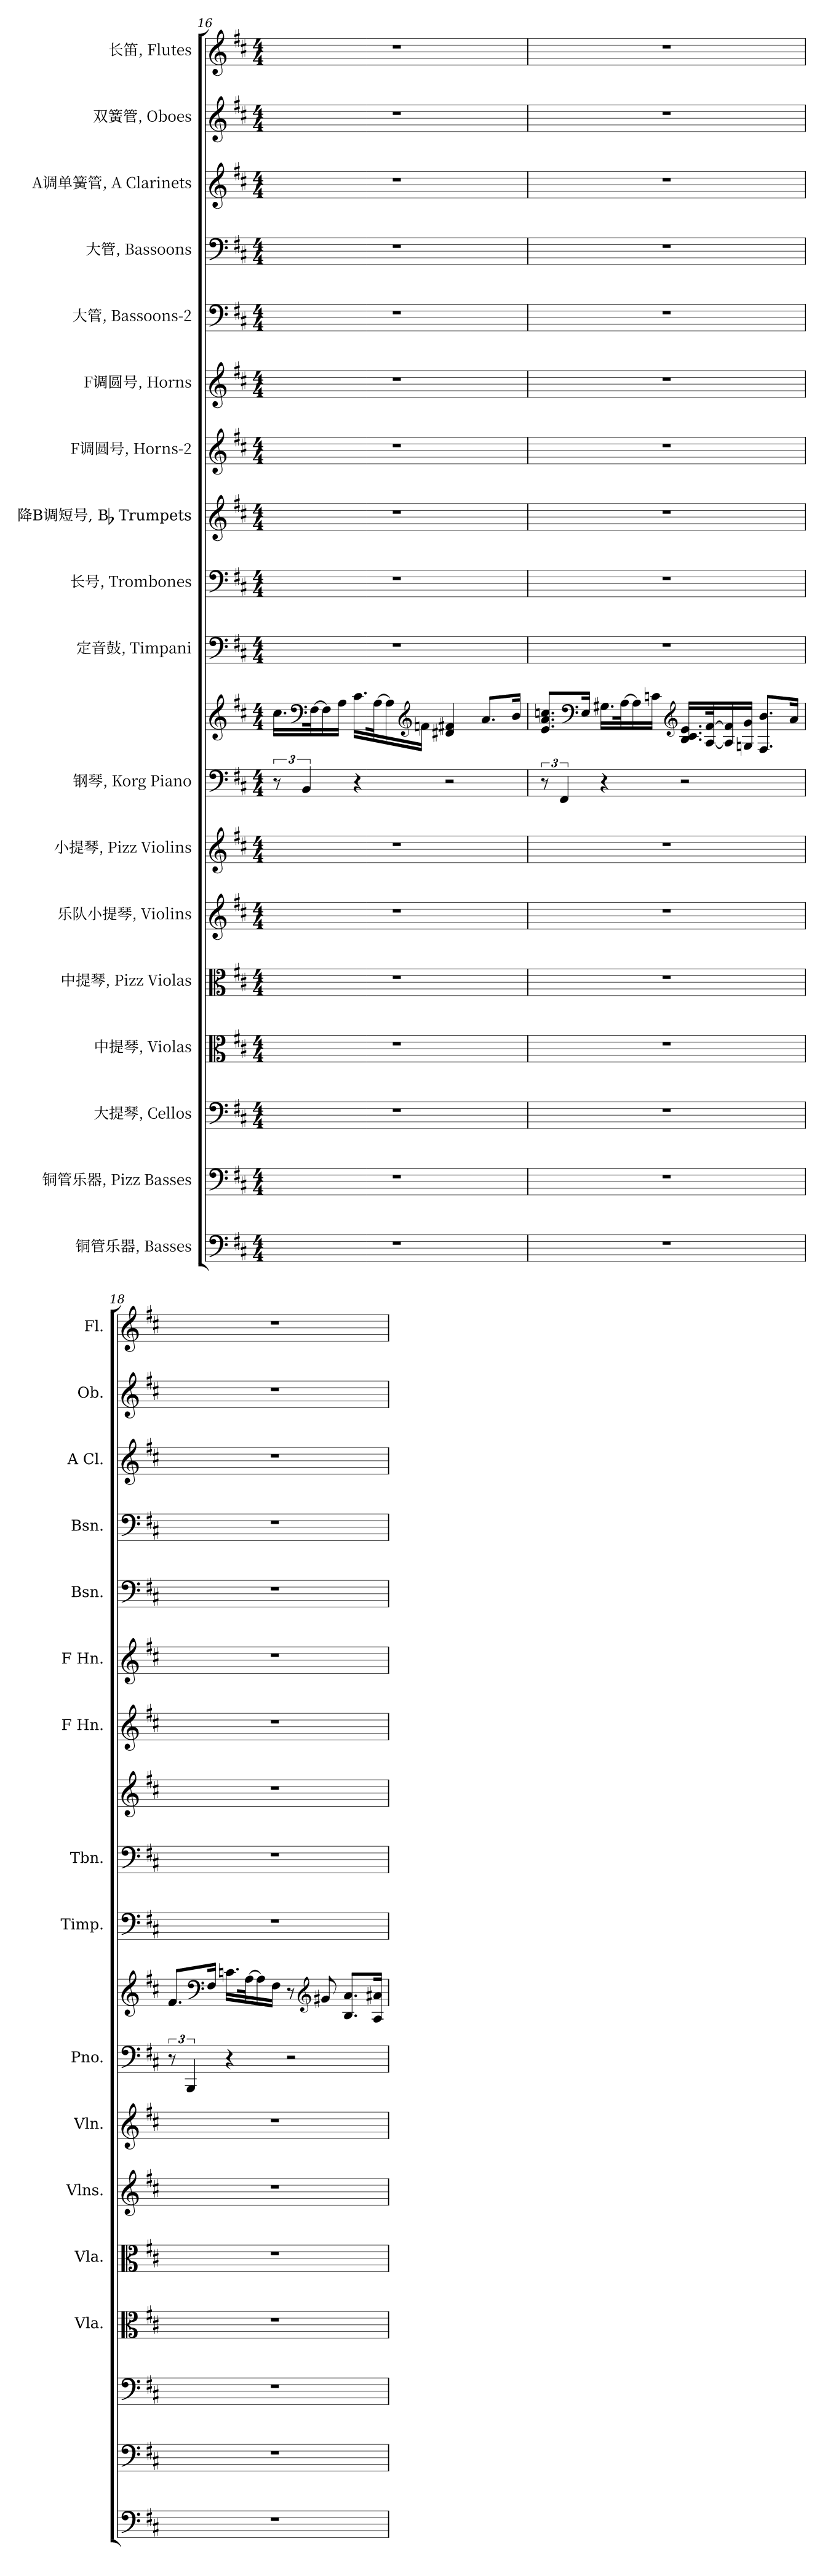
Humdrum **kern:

**kern	**kern	**kern	**kern	**kern	**kern	**kern	**kern	**kern	**kern	**kern	**kern	**kern	**kern	**kern	**kern	**kern	**kern	**kern
*part18	*part17	*part16	*part15	*part14	*part13	*part12	*part11	*part11	*part10	*part9	*part8	*part7	*part6	*part5	*part4	*part3	*part2	*part1
*staff19	*staff18	*staff17	*staff16	*staff15	*staff14	*staff13	*staff12	*staff11	*staff10	*staff9	*staff8	*staff7	*staff6	*staff5	*staff4	*staff3	*staff2	*staff1
*I"铜管乐器, Basses	*I"铜管乐器, Pizz Basses	*I"大提琴, Cellos	*I"中提琴, Violas	*I"中提琴, Pizz Violas	*I"乐队小提琴, Violins	*I"小提琴, Pizz Violins	*I"钢琴, Korg Piano	*	*I"定音鼓, Timpani	*I"长号, Trombones	*I"降B调短号, Bb Trumpets	*I"F调圆号, Horns-2	*I"F调圆号, Horns	*I"大管, Bassoons-2	*I"大管, Bassoons	*I"A调单簧管, A Clarinets	*I"双簧管, Oboes	*I"长笛, Flutes
*	*	*	*I'Vla.	*I'Vla.	*I'Vlns.	*I'Vln.	*I'Pno.	*	*I'Timp.	*I'Tbn.	*	*I'F Hn.	*I'F Hn.	*I'Bsn.	*I'Bsn.	*I'A Cl.	*I'Ob.	*I'Fl.
*clefF4	*clefF4	*clefF4	*clefC3	*clefC3	*clefG2	*clefG2	*clefF4	*clefG2	*clefF4	*clefF4	*clefG2	*clefG2	*clefG2	*clefF4	*clefF4	*clefG2	*clefG2	*clefG2
*	*	*	*	*	*	*	*	*	*	*	*ITrd1c2	*ITrd4c7	*ITrd4c7	*	*	*ITrd2c3	*	*
*k[f#c#]	*k[f#c#]	*k[f#c#]	*k[f#c#]	*k[f#c#]	*k[f#c#]	*k[f#c#]	*k[f#c#]	*k[f#c#]	*k[f#c#]	*k[f#c#]	*k[]	*k[f#]	*k[f#]	*k[f#c#]	*k[f#c#]	*k[f#c#g#d#a#]	*k[f#c#]	*k[f#c#]
*M4/4	*M4/4	*M4/4	*M4/4	*M4/4	*M4/4	*M4/4	*M4/4	*M4/4	*M4/4	*M4/4	*M4/4	*M4/4	*M4/4	*M4/4	*M4/4	*M4/4	*M4/4	*M4/4
=16	=16	=16	=16	=16	=16	=16	=16	=16	=16	=16	=16	=16	=16	=16	=16	=16	=16	=16
1r	1r	1r	1r	1r	1r	1r	12r	16.cc#\LL	1r	1r	1r	1r	1r	1r	1r	1r	1r	1r
.	.	.	.	.	.	.	6BB/	.	.	.	.	.	.	.	.	.	.	.
*	*	*	*	*	*	*	*	*clefF4	*	*	*	*	*	*	*	*	*	*
.	.	.	.	.	.	.	.	[32F#\K	.	.	.	.	.	.	.	.	.	.
.	.	.	.	.	.	.	.	16F#\]	.	.	.	.	.	.	.	.	.	.
.	.	.	.	.	.	.	.	16A\JJ	.	.	.	.	.	.	.	.	.	.
.	.	.	.	.	.	.	4r	16.c#\LL	.	.	.	.	.	.	.	.	.	.
.	.	.	.	.	.	.	.	[32A\K	.	.	.	.	.	.	.	.	.	.
.	.	.	.	.	.	.	.	16A\]	.	.	.	.	.	.	.	.	.	.
*	*	*	*	*	*	*	*	*clefG2	*	*	*	*	*	*	*	*	*	*
.	.	.	.	.	.	.	.	16fn\JJ	.	.	.	.	.	.	.	.	.	.
.	.	.	.	.	.	.	2r	4d#X/ 4f#X/	.	.	.	.	.	.	.	.	.	.
.	.	.	.	.	.	.	.	8.a/L	.	.	.	.	.	.	.	.	.	.
.	.	.	.	.	.	.	.	16b/Jk	.	.	.	.	.	.	.	.	.	.
!!LO:PB:g=z
=17	=17	=17	=17	=17	=17	=17	=17	=17	=17	=17	=17	=17	=17	=17	=17	=17	=17	=17
1r	1r	1r	1r	1r	1r	1r	12r	8.e/ 8.a/ 8.ccn/L	1r	1r	1r	1r	1r	1r	1r	1r	1r	1r
.	.	.	.	.	.	.	6FF#/	.	.	.	.	.	.	.	.	.	.	.
*	*	*	*	*	*	*	*	*clefF4	*	*	*	*	*	*	*	*	*	*
.	.	.	.	.	.	.	.	16E/Jk	.	.	.	.	.	.	.	.	.	.
.	.	.	.	.	.	.	4r	16.G#X\LL	.	.	.	.	.	.	.	.	.	.
.	.	.	.	.	.	.	.	[32A\K	.	.	.	.	.	.	.	.	.	.
.	.	.	.	.	.	.	.	16A\]	.	.	.	.	.	.	.	.	.	.
.	.	.	.	.	.	.	.	16cn\JJ	.	.	.	.	.	.	.	.	.	.
*	*	*	*	*	*	*	*	*clefG2	*	*	*	*	*	*	*	*	*	*
.	.	.	.	.	.	.	2r	16.B/ 16.c/ 16.e/LL	.	.	.	.	.	.	.	.	.	.
.	.	.	.	.	.	.	.	[32A/ [32f#/K	.	.	.	.	.	.	.	.	.	.
.	.	.	.	.	.	.	.	16A/] 16f#/]	.	.	.	.	.	.	.	.	.	.
.	.	.	.	.	.	.	.	16Gn/ 16g/JJ	.	.	.	.	.	.	.	.	.	.
.	.	.	.	.	.	.	.	8.F#/ 8.b/L	.	.	.	.	.	.	.	.	.	.
.	.	.	.	.	.	.	.	16a/Jk	.	.	.	.	.	.	.	.	.	.
=18	=18	=18	=18	=18	=18	=18	=18	=18	=18	=18	=18	=18	=18	=18	=18	=18	=18	=18
1r	1r	1r	1r	1r	1r	1r	12r	8.f#/L	1r	1r	1r	1r	1r	1r	1r	1r	1r	1r
.	.	.	.	.	.	.	6BBB/	.	.	.	.	.	.	.	.	.	.	.
*	*	*	*	*	*	*	*	*clefF4	*	*	*	*	*	*	*	*	*	*
.	.	.	.	.	.	.	.	16F#/Jk	.	.	.	.	.	.	.	.	.	.
.	.	.	.	.	.	.	4r	16.cn\LL	.	.	.	.	.	.	.	.	.	.
.	.	.	.	.	.	.	.	[32A\K	.	.	.	.	.	.	.	.	.	.
.	.	.	.	.	.	.	.	16A\]	.	.	.	.	.	.	.	.	.	.
.	.	.	.	.	.	.	.	16F#\JJ	.	.	.	.	.	.	.	.	.	.
.	.	.	.	.	.	.	2r	8r	.	.	.	.	.	.	.	.	.	.
*	*	*	*	*	*	*	*	*clefG2	*	*	*	*	*	*	*	*	*	*
.	.	.	.	.	.	.	.	8g#X/	.	.	.	.	.	.	.	.	.	.
.	.	.	.	.	.	.	.	8.B/ 8.a/L	.	.	.	.	.	.	.	.	.	.
.	.	.	.	.	.	.	.	16A/ 16a#X/Jk	.	.	.	.	.	.	.	.	.	.
=	=	=	=	=	=	=	=	=	=	=	=	=	=	=	=	=	=	=
*-	*-	*-	*-	*-	*-	*-	*-	*-	*-	*-	*-	*-	*-	*-	*-	*-	*-	*-
